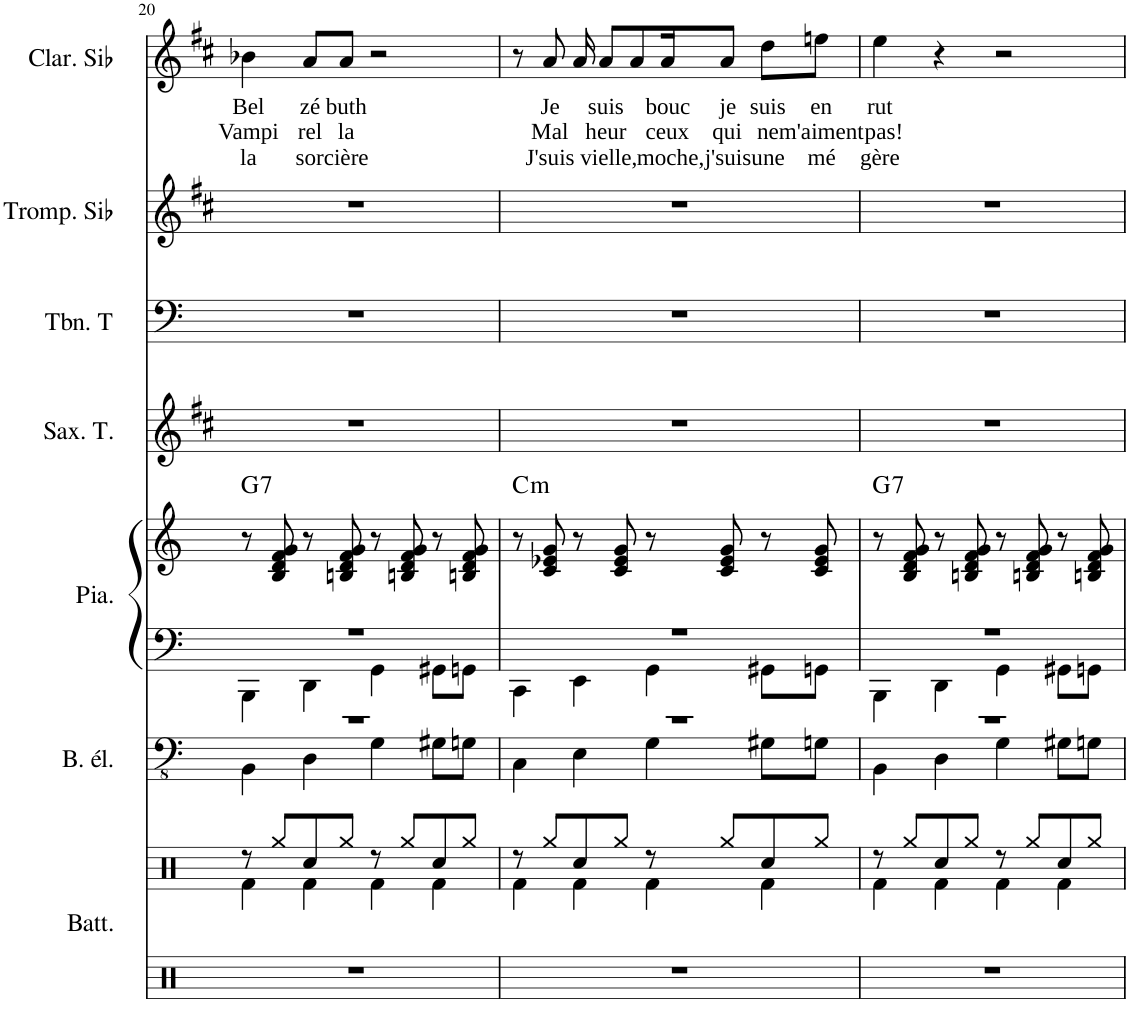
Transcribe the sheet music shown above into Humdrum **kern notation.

**kern	**kern	**kern	**kern	**kern	**harte	**kern	**kern	**kern	**kern	**text	**text	**text
*part7	*part7	*part6	*part5	*part5	*part5	*part4	*part3	*part2	*part1	*part1	*part1	*part1
*staff9	*staff8	*staff7	*staff6	*staff5	*	*staff4	*staff3	*staff2	*staff1	*staff1	*staff1	*staff1
*I"Batterie	*	*I"Basse électrique	*I"Piano	*	*	*I"Saxophone Ténor	*I"Trombone ténor	*I"Trompette en Sib	*I"Clarinette en Sib	*	*	*
*I'Batt.	*	*I'B. él.	*I'Pia.	*	*	*I'Sax. T.	*I'Tbn. T	*I'Tromp. Sib	*I'Clar. Sib	*	*	*
!!LO:PB:g=z
*clefX	*clefX	*clefFv4	*clefF4	*clefG2	*	*clefG2	*clefF4	*clefG2	*clefG2	*	*	*
*	*	*	*	*	*	*Trd8c14	*	*Trd1c2	*Trd1c2	*	*	*
*k[]	*k[]	*k[]	*k[]	*k[]	*	*k[f#c#]	*k[]	*k[f#c#]	*k[f#c#]	*	*	*
*M4/4	*M4/4	*M4/4	*M4/4	*M4/4	*	*M4/4	*M4/4	*M4/4	*M4/4	*	*	*
=20	=20	=20	=20	=20	=20	=20	=20	=20	=20	=20	=20	=20
*	*^	*^	*^	*	*	*	*	*	*	*	*	*
!	!	!	!	!	!	!	!	!LO:H:kt=7	!	!	!	!	!LO:LY:b	!LO:LY:b	!LO:LY:b
1r	8r	4Rf\	1r	4BBB\	1r	4BBB\	8r	G:7	1r	1r	1r	4b-X\	Bel	Vampi	la
.	8Rgg/L	.	.	.	.	.	8B/ 8d/ 8f/ 8g/	.	.	.	.	.	.	.	.
!	!	!	!	!	!	!	!	!	!	!	!	!	!LO:LY:b	!LO:LY:b	!LO:LY:b
.	8Rcc/	4Rf\	.	4DD\	.	4DD\	8r	.	.	.	.	8a/L	zé	rel	sor
!	!	!	!	!	!	!	!	!	!	!	!	!	!LO:LY:b	!LO:LY:b	!LO:LY:b
.	8Rgg/J	.	.	.	.	.	8Bn/ 8d/ 8f/ 8g/	.	.	.	.	8a/J	buth	la	cière
.	8r	4Rf\	.	4GG\	.	4GG\	8r	.	.	.	.	2r	.	.	.
.	8Rgg/L	.	.	.	.	.	8Bn/ 8d/ 8f/ 8g/	.	.	.	.	.	.	.	.
.	8Rcc/	4Rf\	.	8GG#X\L	.	8GG#X\L	8r	.	.	.	.	.	.	.	.
.	8Rgg/J	.	.	8GGn\J	.	8GGn\J	8Bn/ 8d/ 8f/ 8g/	.	.	.	.	.	.	.	.
=21	=21	=21	=21	=21	=21	=21	=21	=21	=21	=21	=21	=21	=21	=21	=21
!	!	!	!	!	!	!	!	!LO:H:kt=m	!	!	!	!	!	!	!
1r	8r	4Rf\	1r	4CC\	1r	4CC\	8r	C:min	1r	1r	1r	8r	.	.	.
!	!	!	!	!	!	!	!	!	!	!	!	!	!LO:LY:b	!LO:LY:b	!LO:LY:b
.	8Rgg/L	.	.	.	.	.	8c/ 8e-X/ 8g/	.	.	.	.	8a/	Je	Mal	J'suis
.	8Rcc/	4Rf\	.	4EE\	.	4EE\	8r	.	.	.	.	16a/	.	.	.
!	!	!	!	!	!	!	!	!	!	!	!	!	!LO:LY:b	!LO:LY:b	!LO:LY:b
.	.	.	.	.	.	.	.	.	.	.	.	8a/L	suis	heur	vielle,
.	8Rgg/J	.	.	.	.	.	8c/ 8e-/ 8g/	.	.	.	.	.	.	.	.
.	.	.	.	.	.	.	.	.	.	.	.	8a/	.	.	.
.	8r	4Rf\	.	4GG\	.	4GG\	8r	.	.	.	.	.	.	.	.
!	!	!	!	!	!	!	!	!	!	!	!	!	!LO:LY:b	!LO:LY:b	!LO:LY:b
.	.	.	.	.	.	.	.	.	.	.	.	16a/K	bouc	ceux	moche,
!	!	!	!	!	!	!	!	!	!	!	!	!	!LO:LY:b	!LO:LY:b	!LO:LY:b
.	8Rgg/L	.	.	.	.	.	8c/ 8e-/ 8g/	.	.	.	.	8a/J	je	qui	j'suis
!	!	!	!	!	!	!	!	!	!	!	!	!	!LO:LY:b	!LO:LY:b	!LO:LY:b
.	8Rcc/	4Rf\	.	8GG#X\L	.	8GG#X\L	8r	.	.	.	.	8dd\L	suis	ne	une
!	!	!	!	!	!	!	!	!	!	!	!	!	!LO:LY:b	!LO:LY:b	!LO:LY:b
.	8Rgg/J	.	.	8GGn\J	.	8GGn\J	8c/ 8e-/ 8g/	.	.	.	.	8ffn\J	en	m'aiment	mé
=22	=22	=22	=22	=22	=22	=22	=22	=22	=22	=22	=22	=22	=22	=22	=22
!	!	!	!	!	!	!	!	!LO:H:kt=7	!	!	!	!	!LO:LY:b	!LO:LY:b	!LO:LY:b
1r	8r	4Rf\	1r	4BBB\	1r	4BBB\	8r	G:7	1r	1r	1r	4ee\	rut	pas!	gère
.	8Rgg/L	.	.	.	.	.	8B/ 8d/ 8f/ 8g/	.	.	.	.	.	.	.	.
.	8Rcc/	4Rf\	.	4DD\	.	4DD\	8r	.	.	.	.	4r	.	.	.
.	8Rgg/J	.	.	.	.	.	8Bn/ 8d/ 8f/ 8g/	.	.	.	.	.	.	.	.
.	8r	4Rf\	.	4GG\	.	4GG\	8r	.	.	.	.	2r	.	.	.
.	8Rgg/L	.	.	.	.	.	8Bn/ 8d/ 8f/ 8g/	.	.	.	.	.	.	.	.
.	8Rcc/	4Rf\	.	8GG#X\L	.	8GG#X\L	8r	.	.	.	.	.	.	.	.
.	8Rgg/J	.	.	8GGn\J	.	8GGn\J	8Bn/ 8d/ 8f/ 8g/	.	.	.	.	.	.	.	.
*	*v	*v	*	*	*v	*v	*	*	*	*	*	*	*	*	*
*	*	*v	*v	*	*	*	*	*	*	*	*	*	*
=	=	=	=	=	=	=	=	=	=	=	=	=
*-	*-	*-	*-	*-	*-	*-	*-	*-	*-	*-	*-	*-
